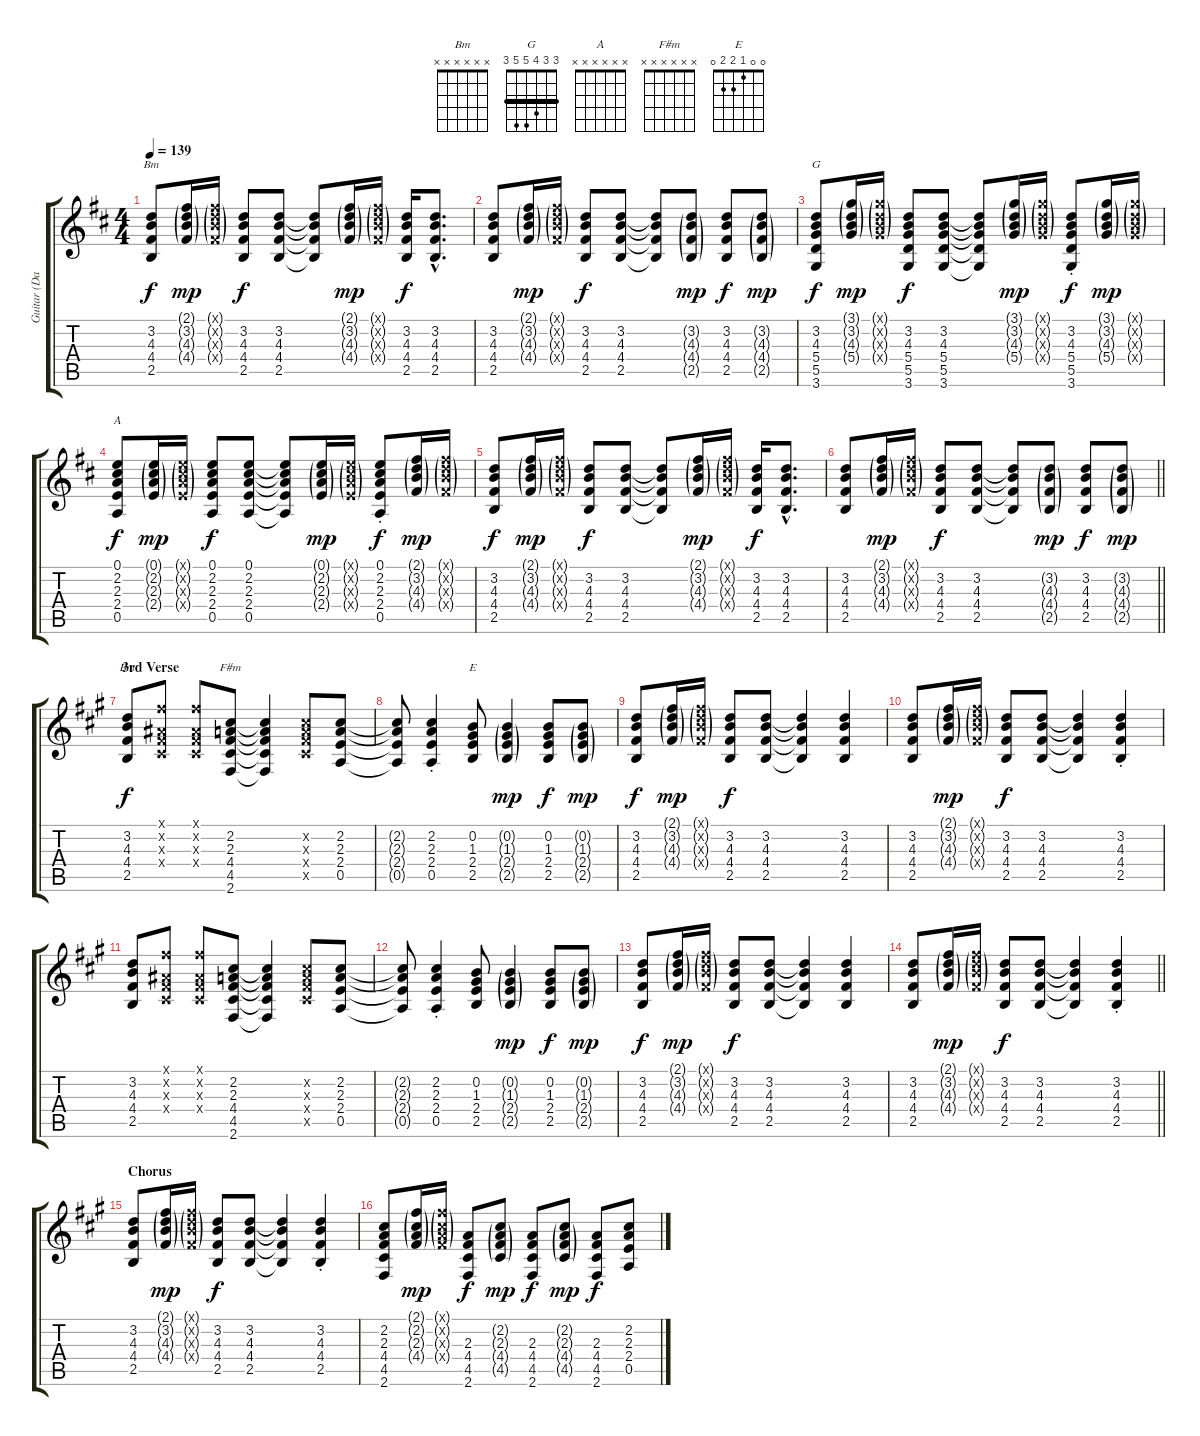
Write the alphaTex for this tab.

\track ("Guitar (David)" "Guitar (Da") {instrument electricguitarclean}
\staff {score tabs}
\tuning (E4 B3 G3 D3 A2 E2) {hide}
\chord ("Bm" 2 3 4 4 2 x) {barre 2}
\chord ("G" 3 3 4 5 5 3) {barre 3}
\chord ("A" x x x x x x)
\chord ("Bm" x x x x x x)
\chord ("F#m" x x x x x x)
\chord ("E" 0 0 1 2 2 0)
\ts (4 4)
\tempo 139
\clef g2
\ks d
(3.2 4.3 4.4 2.5).8{ch "Bm" dy f} (2.1{g} 3.2{g} 4.3{g} 4.4{g}).16{dy mp} (2.1{g x} 3.2{g x} 4.3{g x} 4.4{g x}).16 (3.2 4.3 4.4 2.5).8{dy f} (3.2 4.3 4.4 2.5).8 (3.2{t} 4.3{t} 4.4{t} 2.5{t}).8 (2.1{g} 3.2{g} 4.3{g} 4.4{g}).16{dy mp} (2.1{g x} 3.2{g x} 4.3{g x} 4.4{g x}).16 (3.2 4.3 4.4 2.5).16{dy f} (3.2{hac} 4.3{hac} 4.4{hac} 2.5{hac}).8{d} |
(3.2 4.3 4.4 2.5).8 (2.1{g} 3.2{g} 4.3{g} 4.4{g}).16{dy mp} (2.1{g x} 3.2{g x} 4.3{g x} 4.4{g x}).16 (3.2 4.3 4.4 2.5).8{dy f} (3.2 4.3 4.4 2.5).8 (3.2{t} 4.3{t} 4.4{t} 2.5{t}).8 (3.2{g} 4.3{g} 4.4{g} 2.5{g}).8{dy mp} (3.2 4.3 4.4 2.5).8{dy f} (3.2{g} 4.3{g} 4.4{g} 2.5{g}).8{dy mp} |
(3.2 4.3 5.4 5.5 3.6).8{ch "G" dy f} (3.1{g} 3.2{g} 4.3{g} 5.4{g}).16{dy mp} (3.1{g x} 3.2{g x} 4.3{g x} 5.4{g x}).16 (3.2 4.3 5.4 5.5 3.6).8{dy f} (3.2 4.3 5.4 5.5 3.6).8 (3.2{t} 4.3{t} 5.4{t} 5.5{t} 3.6{t}).8 (3.1{g} 3.2{g} 4.3{g} 5.4{g}).16{dy mp} (3.1{g x} 3.2{g x} 4.3{g x} 5.4{g x}).16 (3.2{st} 4.3{st} 5.4{st} 5.5{st} 3.6{st}).8{dy f} (3.1{g} 3.2{g} 4.3{g} 5.4{g}).16{dy mp} (3.1{g x} 3.2{g x} 4.3{g x} 5.4{g x}).16 |
(0.1 2.2 2.3 2.4 0.5).8{ch "A" dy f} (0.1{g} 2.2{g} 2.3{g} 2.4{g}).16{dy mp} (0.1{g x} 2.2{g x} 2.3{g x} 2.4{g x}).16 (0.1 2.2 2.3 2.4 0.5).8{dy f} (0.1 2.2 2.3 2.4 0.5).8 (0.1{t} 2.2{t} 2.3{t} 2.4{t} 0.5{t}).8 (0.1{g} 2.2{g} 2.3{g} 2.4{g}).16{dy mp} (0.1{g x} 2.2{g x} 2.3{g x} 2.4{g x}).16 (0.1{st} 2.2{st} 2.3{st} 2.4{st} 0.5{st}).8{dy f} (2.1{g} 3.2{g} 4.3{g} 4.4{g}).16{dy mp} (2.1{g x} 3.2{g x} 4.3{g x} 4.4{g x}).16 |
(3.2 4.3 4.4 2.5).8{dy f} (2.1{g} 3.2{g} 4.3{g} 4.4{g}).16{dy mp} (2.1{g x} 3.2{g x} 4.3{g x} 4.4{g x}).16 (3.2 4.3 4.4 2.5).8{dy f} (3.2 4.3 4.4 2.5).8 (3.2{t} 4.3{t} 4.4{t} 2.5{t}).8 (2.1{g} 3.2{g} 4.3{g} 4.4{g}).16{dy mp} (2.1{g x} 3.2{g x} 4.3{g x} 4.4{g x}).16 (3.2 4.3 4.4 2.5).16{dy f} (3.2{hac} 4.3{hac} 4.4{hac} 2.5{hac}).8{d} |
\barLineRight lightlight
(3.2 4.3 4.4 2.5).8 (2.1{g} 3.2{g} 4.3{g} 4.4{g}).16{dy mp} (2.1{g x} 3.2{g x} 4.3{g x} 4.4{g x}).16 (3.2 4.3 4.4 2.5).8{dy f} (3.2 4.3 4.4 2.5).8 (3.2{t} 4.3{t} 4.4{t} 2.5{t}).8 (3.2{g} 4.3{g} 4.4{g} 2.5{g}).8{dy mp} (3.2 4.3 4.4 2.5).8{dy f} (3.2{g} 4.3{g} 4.4{g} 2.5{g}).8{dy mp} |
\section ("" "3rd Verse")
\ks a
(3.2 4.3 4.4 2.5).8{ch "Bm" dy f} (2.1{x} -1.2{x} -1.3{x} -1.4{x}).8 (2.1{x} -1.2{x} -1.3{x} -1.4{x}).8 (2.2 2.3 4.4 4.5 2.6).8{ch "F#m"} (2.2{t} 2.3{t} 4.4{t} 4.5{t} 2.6{t}).4 (2.2{x} 2.3{x} 4.4{x} 4.5{x}).8 (2.2 2.3 2.4 0.5).8 |
(2.2{t} 2.3{t} 2.4{t} 0.5{t}).8 (2.2{st} 2.3{st} 2.4{st} 0.5{st}).4 (0.2 1.3 2.4 2.5).8{ch "E"} (0.2{g} 1.3{g} 2.4{g} 2.5{g}).4{dy mp} (0.2 1.3 2.4 2.5).8{dy f} (0.2{g} 1.3{g} 2.4{g} 2.5{g}).8{dy mp} |
(3.2 4.3 4.4 2.5).8{dy f} (2.1{g} 3.2{g} 4.3{g} 4.4{g}).16{dy mp} (2.1{g x} 3.2{g x} 4.3{g x} 4.4{g x}).16 (3.2 4.3 4.4 2.5).8{dy f} (3.2 4.3 4.4 2.5).8 (3.2{t} 4.3{t} 4.4{t} 2.5{t}).4 (3.2 4.3 4.4 2.5).4 |
(3.2 4.3 4.4 2.5).8 (2.1{g} 3.2{g} 4.3{g} 4.4{g}).16{dy mp} (2.1{g x} 3.2{g x} 4.3{g x} 4.4{g x}).16 (3.2 4.3 4.4 2.5).8{dy f} (3.2 4.3 4.4 2.5).8 (3.2{t} 4.3{t} 4.4{t} 2.5{t}).4 (3.2{st} 4.3{st} 4.4{st} 2.5{st}).4 |
(3.2 4.3 4.4 2.5).8 (2.1{x} -1.2{x} -1.3{x} -1.4{x}).8 (2.1{x} -1.2{x} -1.3{x} -1.4{x}).8 (2.2 2.3 4.4 4.5 2.6).8 (2.2{t} 2.3{t} 4.4{t} 4.5{t} 2.6{t}).4 (2.2{x} 2.3{x} 4.4{x} 4.5{x}).8 (2.2 2.3 2.4 0.5).8 |
(2.2{t} 2.3{t} 2.4{t} 0.5{t}).8 (2.2{st} 2.3{st} 2.4{st} 0.5{st}).4 (0.2 1.3 2.4 2.5).8 (0.2{g} 1.3{g} 2.4{g} 2.5{g}).4{dy mp} (0.2 1.3 2.4 2.5).8{dy f} (0.2{g} 1.3{g} 2.4{g} 2.5{g}).8{dy mp} |
(3.2 4.3 4.4 2.5).8{dy f} (2.1{g} 3.2{g} 4.3{g} 4.4{g}).16{dy mp} (2.1{g x} 3.2{g x} 4.3{g x} 4.4{g x}).16 (3.2 4.3 4.4 2.5).8{dy f} (3.2 4.3 4.4 2.5).8 (3.2{t} 4.3{t} 4.4{t} 2.5{t}).4 (3.2 4.3 4.4 2.5).4 |
\barLineRight lightlight
(3.2 4.3 4.4 2.5).8 (2.1{g} 3.2{g} 4.3{g} 4.4{g}).16{dy mp} (2.1{g x} 3.2{g x} 4.3{g x} 4.4{g x}).16 (3.2 4.3 4.4 2.5).8{dy f} (3.2 4.3 4.4 2.5).8 (3.2{t} 4.3{t} 4.4{t} 2.5{t}).4 (3.2{st} 4.3{st} 4.4{st} 2.5{st}).4 |
\section ("" "Chorus")
(3.2 4.3 4.4 2.5).8 (2.1{g} 3.2{g} 4.3{g} 4.4{g}).16{dy mp} (2.1{g x} 3.2{g x} 4.3{g x} 4.4{g x}).16 (3.2 4.3 4.4 2.5).8{dy f} (3.2 4.3 4.4 2.5).8 (3.2{t} 4.3{t} 4.4{t} 2.5{t}).4 (3.2{st} 4.3{st} 4.4{st} 2.5{st}).4 |
(2.2 2.3 4.4 4.5 2.6).8 (2.1{g} 2.2{g} 2.3{g} 4.4{g}).16{dy mp} (2.1{g x} 2.2{g x} 2.3{g x} 4.4{g x}).16 (2.3 4.4 4.5 2.6).8{dy f} (2.2{g} 2.3{g} 4.4{g} 4.5{g}).8{dy mp} (2.3 4.4 4.5 2.6).8{dy f} (2.2{g} 2.3{g} 4.4{g} 4.5{g}).8{dy mp} (2.3 4.4 4.5 2.6).8{dy f} (2.2 2.3 2.4 0.5).8
